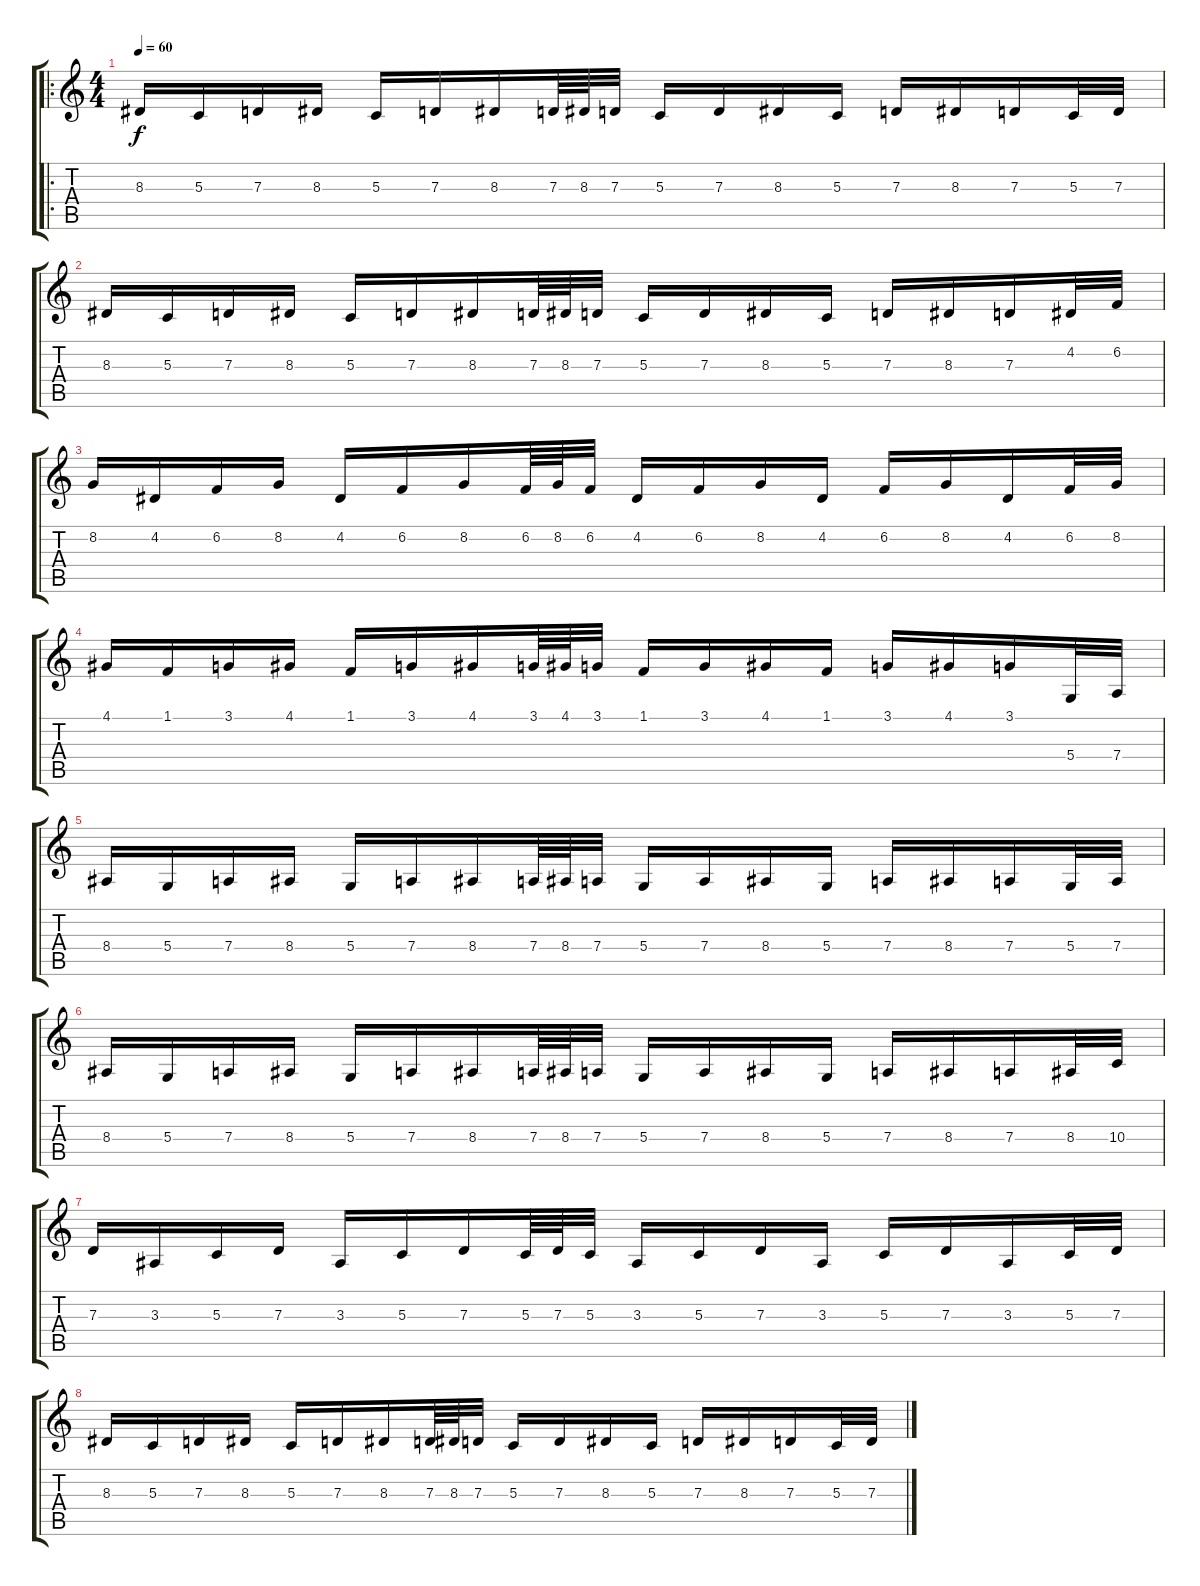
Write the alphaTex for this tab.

\track "" {instrument celesta}
\staff {score tabs}
\tuning (E4 B3 G3 D3 A2 E2) {hide}
\ro
\ts (4 4)
\tempo 60
\clef g2
\ks c
8.3.16{dy f instrument celesta} 5.3.16 7.3.16 8.3.16 5.3.16 7.3.16 8.3.16 7.3.64 8.3.64 7.3.32 5.3.16 7.3.16 8.3.16 5.3.16 7.3.16 8.3.16 7.3.16 5.3.32 7.3.32 |
8.3.16 5.3.16 7.3.16 8.3.16 5.3.16 7.3.16 8.3.16 7.3.64 8.3.64 7.3.32 5.3.16 7.3.16 8.3.16 5.3.16 7.3.16 8.3.16 7.3.16 4.2.32 6.2.32 |
8.2.16 4.2.16 6.2.16 8.2.16 4.2.16 6.2.16 8.2.16 6.2.64 8.2.64 6.2.32 4.2.16 6.2.16 8.2.16 4.2.16 6.2.16 8.2.16 4.2.16 6.2.32 8.2.32 |
4.1.16 1.1.16 3.1.16 4.1.16 1.1.16 3.1.16 4.1.16 3.1.64 4.1.64 3.1.32 1.1.16 3.1.16 4.1.16 1.1.16 3.1.16 4.1.16 3.1.16 5.4.32 7.4.32 |
8.4.16 5.4.16 7.4.16 8.4.16 5.4.16 7.4.16 8.4.16 7.4.64 8.4.64 7.4.32 5.4.16 7.4.16 8.4.16 5.4.16 7.4.16 8.4.16 7.4.16 5.4.32 7.4.32 |
8.4.16 5.4.16 7.4.16 8.4.16 5.4.16 7.4.16 8.4.16 7.4.64 8.4.64 7.4.32 5.4.16 7.4.16 8.4.16 5.4.16 7.4.16 8.4.16 7.4.16 8.4.32 10.4.32 |
7.3.16 3.3.16 5.3.16 7.3.16 3.3.16 5.3.16 7.3.16 5.3.64 7.3.64 5.3.32 3.3.16 5.3.16 7.3.16 3.3.16 5.3.16 7.3.16 3.3.16 5.3.32 7.3.32 |
8.3.16 5.3.16 7.3.16 8.3.16 5.3.16 7.3.16 8.3.16 7.3.64 8.3.64 7.3.32 5.3.16 7.3.16 8.3.16 5.3.16 7.3.16 8.3.16 7.3.16 5.3.32 7.3.32
